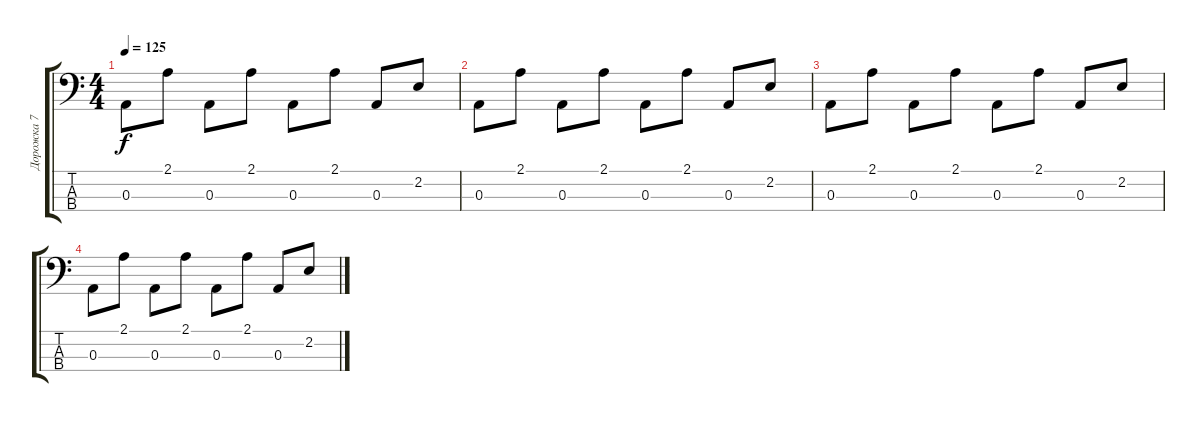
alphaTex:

\track ("Дорожка 7" "Дорожка 7") {instrument synthbass1}
\staff {score tabs}
\tuning (G2 D2 A1 D1) {hide}
\ts (4 4)
\tempo 125
\clef f4
\ks c
0.3.8{dy f} 2.1.8 0.3.8 2.1.8 0.3.8 2.1.8 0.3.8 2.2.8 |
0.3.8 2.1.8 0.3.8 2.1.8 0.3.8 2.1.8 0.3.8 2.2.8 |
0.3.8 2.1.8 0.3.8 2.1.8 0.3.8 2.1.8 0.3.8 2.2.8 |
0.3.8 2.1.8 0.3.8 2.1.8 0.3.8 2.1.8 0.3.8 2.2.8
